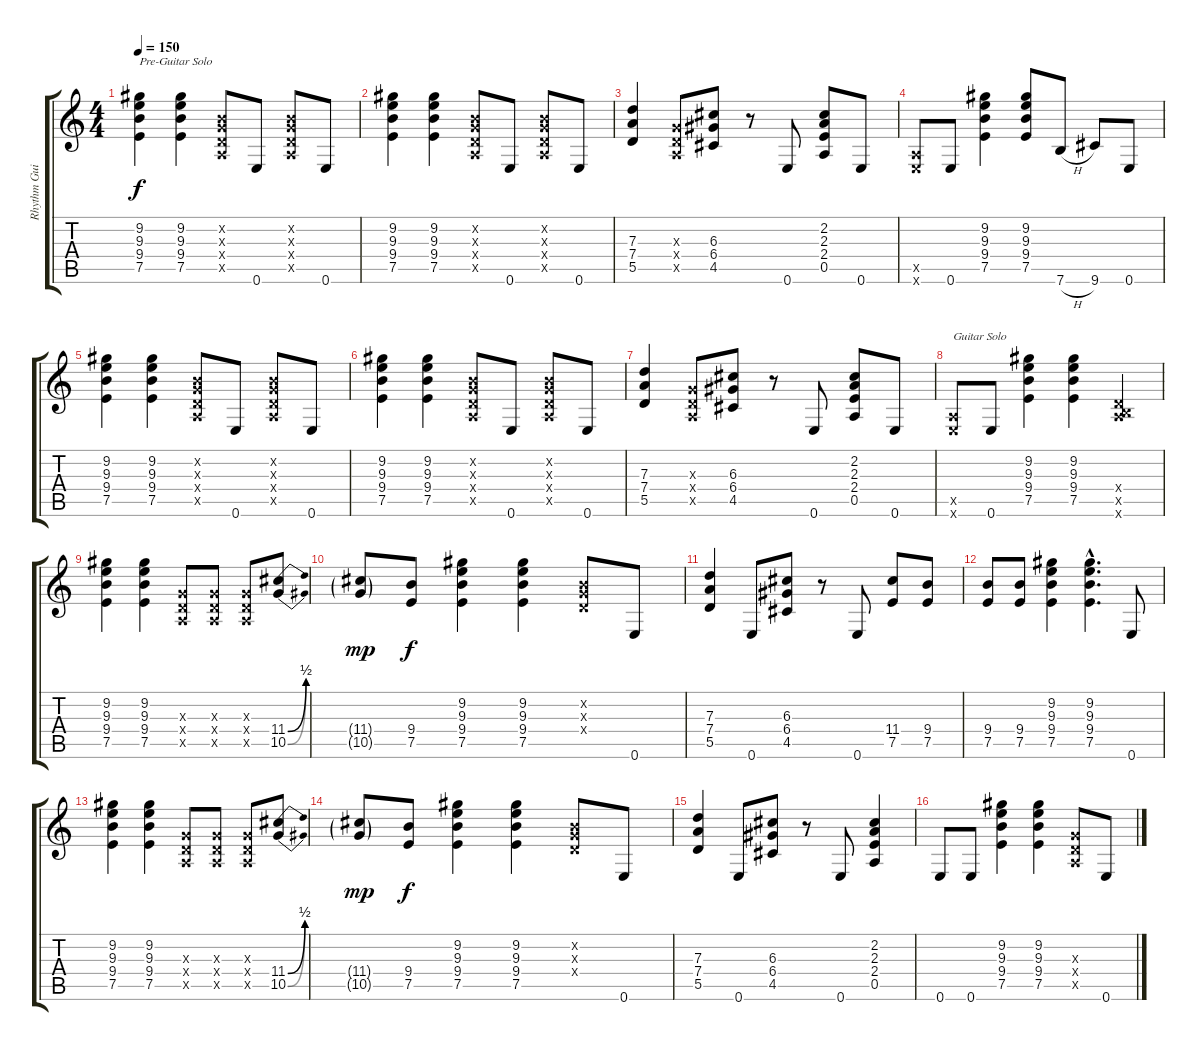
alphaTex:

\track ("Rhythm Guitar" "Rhythm Gui") {instrument distortionguitar}
\staff {score tabs}
\tuning (E4 B3 G3 D3 A2 E2) {hide}
\ts (4 4)
\tempo 150
\clef g2
\ks c
(9.2 9.3 9.4 7.5).4{txt "Pre-Guitar Solo" dy f instrument distortionguitar} (9.2 9.3 9.4 7.5).4 (0.2{x} 0.3{x} 0.4{x} 0.5{x}).8 0.6.8 (0.2{x} 0.3{x} 0.4{x} 0.5{x}).8 0.6.8 |
(9.2 9.3 9.4 7.5).4 (9.2 9.3 9.4 7.5).4 (0.2{x} 0.3{x} 0.4{x} 0.5{x}).8 0.6.8 (0.2{x} 0.3{x} 0.4{x} 0.5{x}).8 0.6.8 |
(7.3 7.4 5.5).4 (0.3{x} 0.4{x} 0.5{x}).8 (6.3 6.4 4.5).8 r.8 0.6.8 (2.2 2.3 2.4 0.5).8 0.6.8 |
(0.5{x} 0.6{x}).8 0.6.8 (9.2 9.3 9.4 7.5).4 (9.2 9.3 9.4 7.5).8 7.6{h}.8 9.6.8 0.6.8 |
(9.2 9.3 9.4 7.5).4 (9.2 9.3 9.4 7.5).4 (0.2{x} 0.3{x} 0.4{x} 0.5{x}).8 0.6.8 (0.2{x} 0.3{x} 0.4{x} 0.5{x}).8 0.6.8 |
(9.2 9.3 9.4 7.5).4 (9.2 9.3 9.4 7.5).4 (0.2{x} 0.3{x} 0.4{x} 0.5{x}).8 0.6.8 (0.2{x} 0.3{x} 0.4{x} 0.5{x}).8 0.6.8 |
(7.3 7.4 5.5).4 (0.3{x} 0.4{x} 0.5{x}).8 (6.3 6.4 4.5).8 r.8 0.6.8 (2.2 2.3 2.4 0.5).8 0.6.8 |
(0.5{x} 0.6{x}).8{txt "Guitar Solo"} 0.6.8 (9.2 9.3 9.4 7.5).4 (9.2 9.3 9.4 7.5).4 (0.4{x} 0.5{x} 7.6{x}).4 |
(9.2 9.3 9.4 7.5).4 (9.2 9.3 9.4 7.5).4 (0.3{x} 0.4{x} 0.5{x}).8 (0.3{x} 0.4{x} 0.5{x}).8 (0.3{x} 0.4{x} 0.5{x}).8 (11.4{be (bend 0 0 60 2)} 10.5{be (bend 0 0 60 2)}).8 |
(11.4{g} 10.5{g}).8{dy mp} (9.4 7.5).8{dy f} (9.2 9.3 9.4 7.5).4 (9.2 9.3 9.4 7.5).4 (0.2{x} 0.3{x} 0.4{x}).8 0.6.8 |
(7.3 7.4 5.5).4 0.6.8 (6.3 6.4 4.5).8 r.8 0.6.8 (11.4 7.5).8 (9.4 7.5).8 |
(9.4 7.5).8 (9.4 7.5).8 (9.2 9.3 9.4 7.5).4 (9.2{hac} 9.3{hac} 9.4{hac} 7.5{hac}).4{d} 0.6.8 |
(9.2 9.3 9.4 7.5).4 (9.2 9.3 9.4 7.5).4 (0.3{x} 0.4{x} 0.5{x}).8 (0.3{x} 0.4{x} 0.5{x}).8 (0.3{x} 0.4{x} 0.5{x}).8 (11.4{be (bend 0 0 60 2)} 10.5{be (bend 0 0 60 2)}).8 |
(11.4{g} 10.5{g}).8{dy mp} (9.4 7.5).8{dy f} (9.2 9.3 9.4 7.5).4 (9.2 9.3 9.4 7.5).4 (0.2{x} 0.3{x} 0.4{x}).8 0.6.8 |
(7.3 7.4 5.5).4 0.6.8 (6.3 6.4 4.5).8 r.8 0.6.8 (2.2 2.3 2.4 0.5).4 |
0.6.8 0.6.8 (9.2 9.3 9.4 7.5).4 (9.2 9.3 9.4 7.5).4 (0.3{x} 0.4{x} 0.5{x}).8 0.6.8
